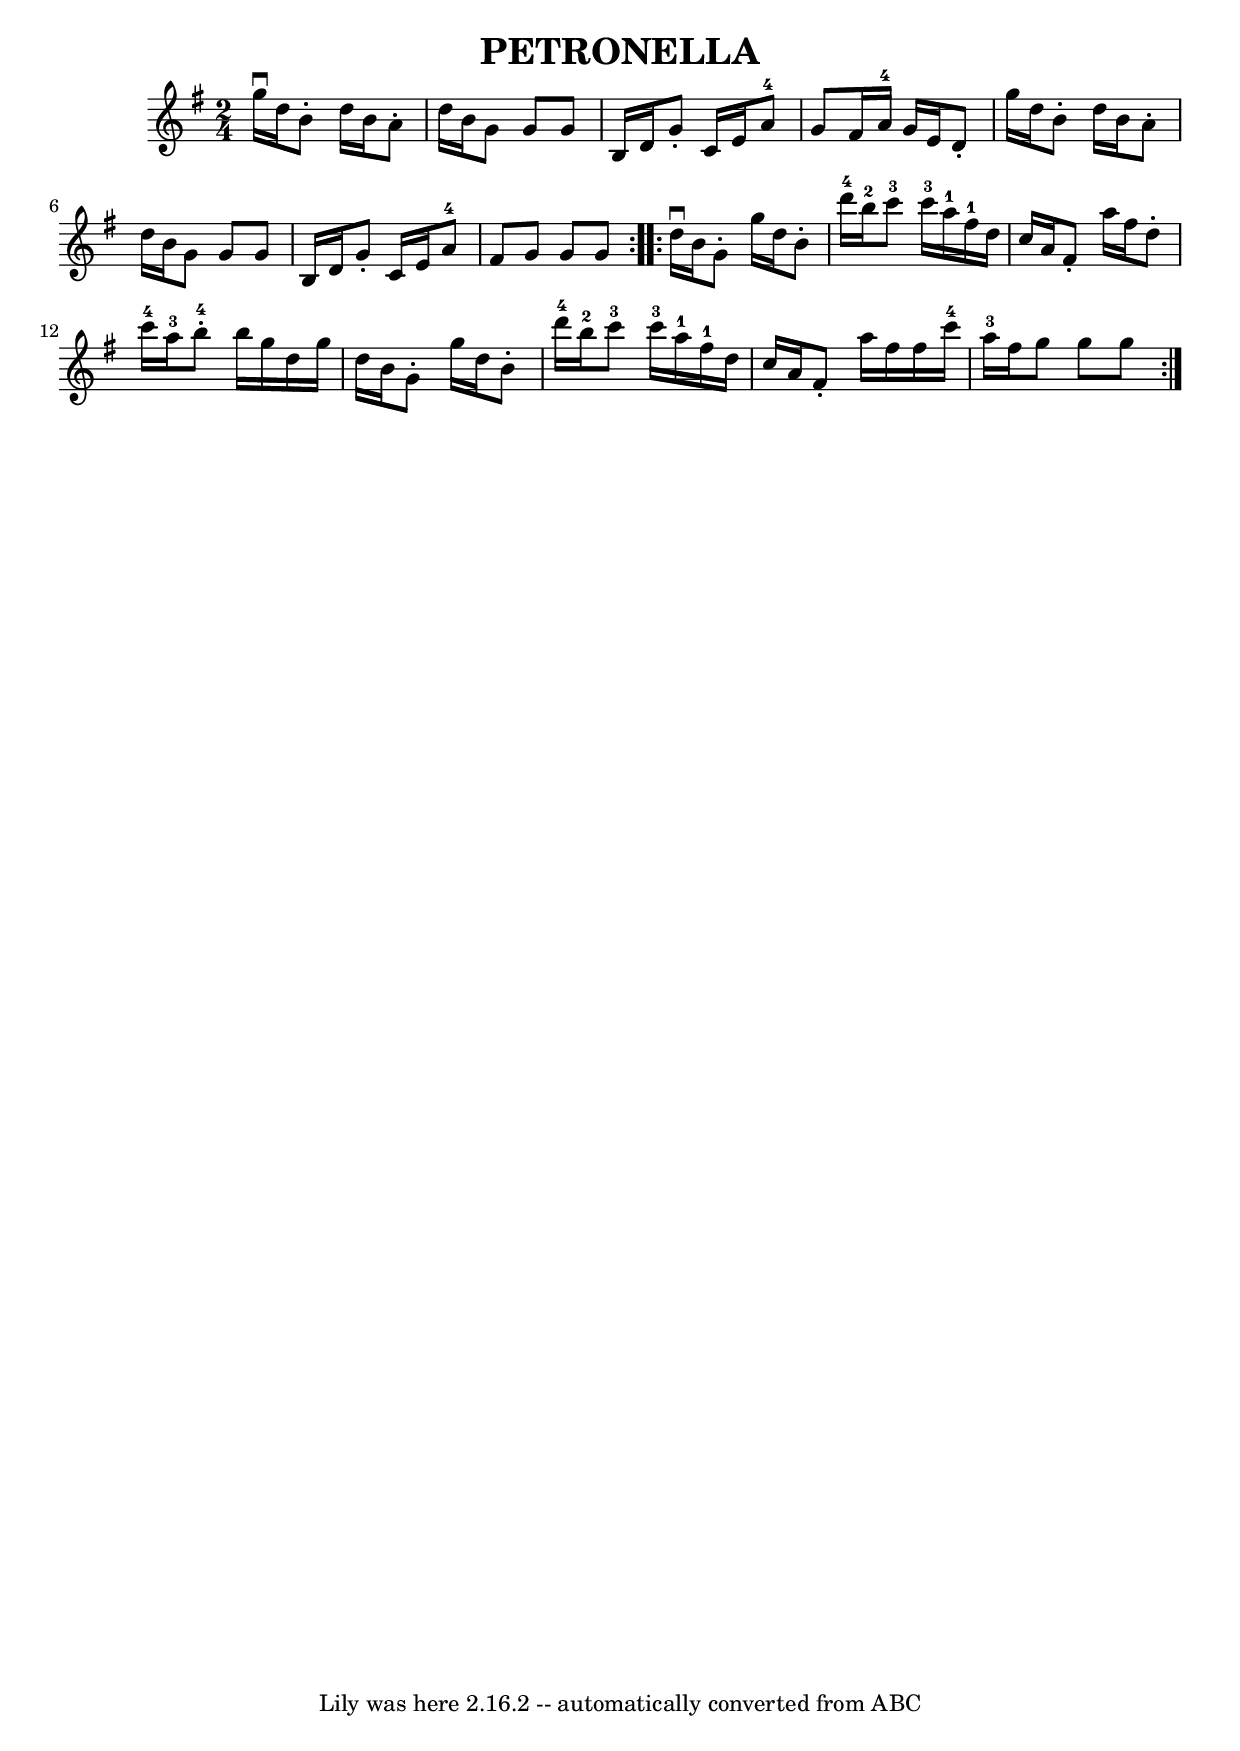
\version "2.16.2"
\include "Mammoth.ily"
\header {
  %% book = "Ryan's Mammoth Collection of Fiddle Tunes"
  crossRefNumber = "1"
  footnotes = "\\\\Original Key, Eb.\\\\\\\\W: PETRONELLA. -- (Form as for Contra Dance.) First couple to the right, balance\\\\W: opposite each other in centre of set, [4 bars]. Again to the right, and\\\\W: balance on sides of set, [4 bars]. Again to the right, and balance in centre\\\\W: of set, [4 bars]. Again to the right, and balance to places [4 bars]. Down\\\\W: the centre and back, [8 bars]. Cast off, right and left 4, [8 bars]."
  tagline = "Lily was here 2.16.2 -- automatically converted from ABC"
  title = "PETRONELLA"

}
voicedefault =  {



  \repeat volta 2 {

    \time 2/4 
    \key g \major
 g''16^\downbow d''16        |
    b'8 -.   
    d''16 b'16 a'8 -. d''16 b'16    |
    g'8 g'8 g'8 b16  
    d'16    |
    g'8 -. c'16 e'16 a'8-4 g'8    |
    
    fis'16 a'16-4 g'16 e'16 d'8 -. g''16 d''16        |
    
    b'8 -. d''16 b'16 a'8 -. d''16 b'16    |
    g'8 g'8    
    g'8 b16 d'16    |
    g'8 -. c'16 e'16 a'8-4 fis'8    
    |
    g'8 g'8 g'8    
  }     
  \repeat volta 2 {
    d''16^\downbow   
    b'16        |
    g'8 -. g''16 d''16 b'8 -. d'''16-4 b''16 
    -2   |
    c'''8-3 c'''16-3 a''16-1 fis''16-1   
    d''16 c''16 a'16        |
    fis'8 -. a''16 fis''16 d''8 -. 
    c'''16-4 a''16-3   |
    b''8-4-. b''16 g''16 d''16 
    g''16 d''16 b'16        |
    g'8 -. g''16 d''16 b'8 -.   
    d'''16-4 b''16-2   |
    c'''8-3 c'''16-3 a''16-1   
    fis''16-1 d''16 c''16 a'16        |
    fis'8 -. a''16    
    fis''16 fis''16 c'''16-4 a''16-3 fis''16    |
    g''8    
    g''8 g''8    
  }   

}

\score{
  <<

    \context Staff="default"
    {
      \voicedefault 
      
    }

  >>
  \layout {
    
  }
  \midi {
  }

}
